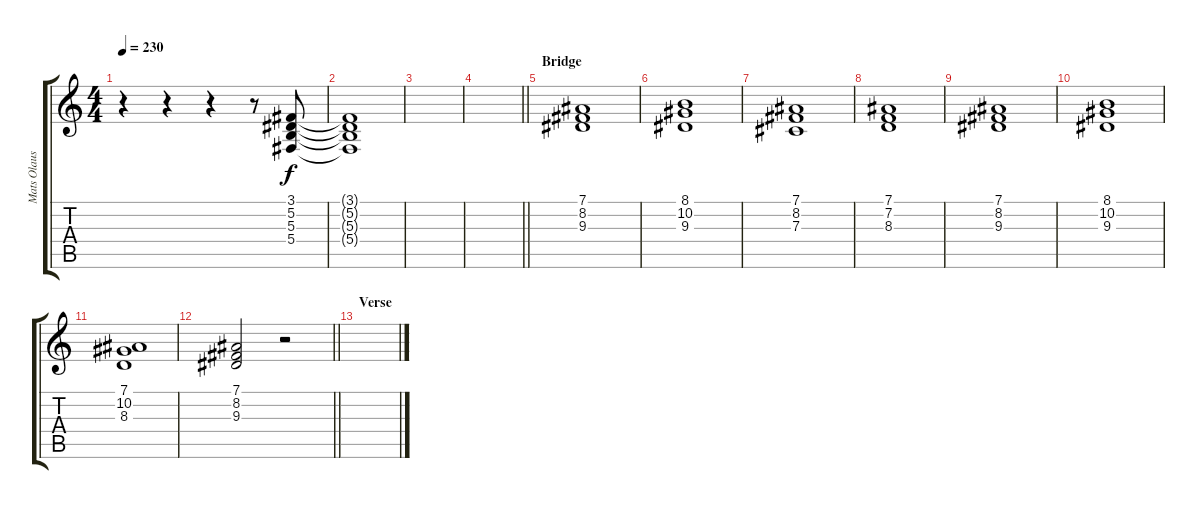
\track ("Mats Olausson" "Mats Olaus") {instrument stringensemble1}
\staff {score tabs}
\tuning (Eb4 Bb3 Gb3 Db3 Ab2 Eb2) {hide}
\ts (4 4)
\tempo 230
\clef g2
\ks c
r.4{dy f} r.4 r.4 r.8 (3.1 5.2 5.3 5.4).8 |
(3.1{t} 5.2{t} 5.3{t} 5.4{t}).1 |
|
\barLineRight lightlight
|
\section ("" "Bridge")
(7.1 8.2 9.3).1 |
(8.1 10.2 9.3).1 |
(7.1 8.2 7.3).1 |
(7.1 7.2 8.3).1 |
(7.1 8.2 9.3).1 |
(8.1 10.2 9.3).1 |
(7.1 10.2 8.3).1 |
\barLineRight lightlight
(7.1 8.2 9.3).2 r.2 |
\section ("" "Verse")
